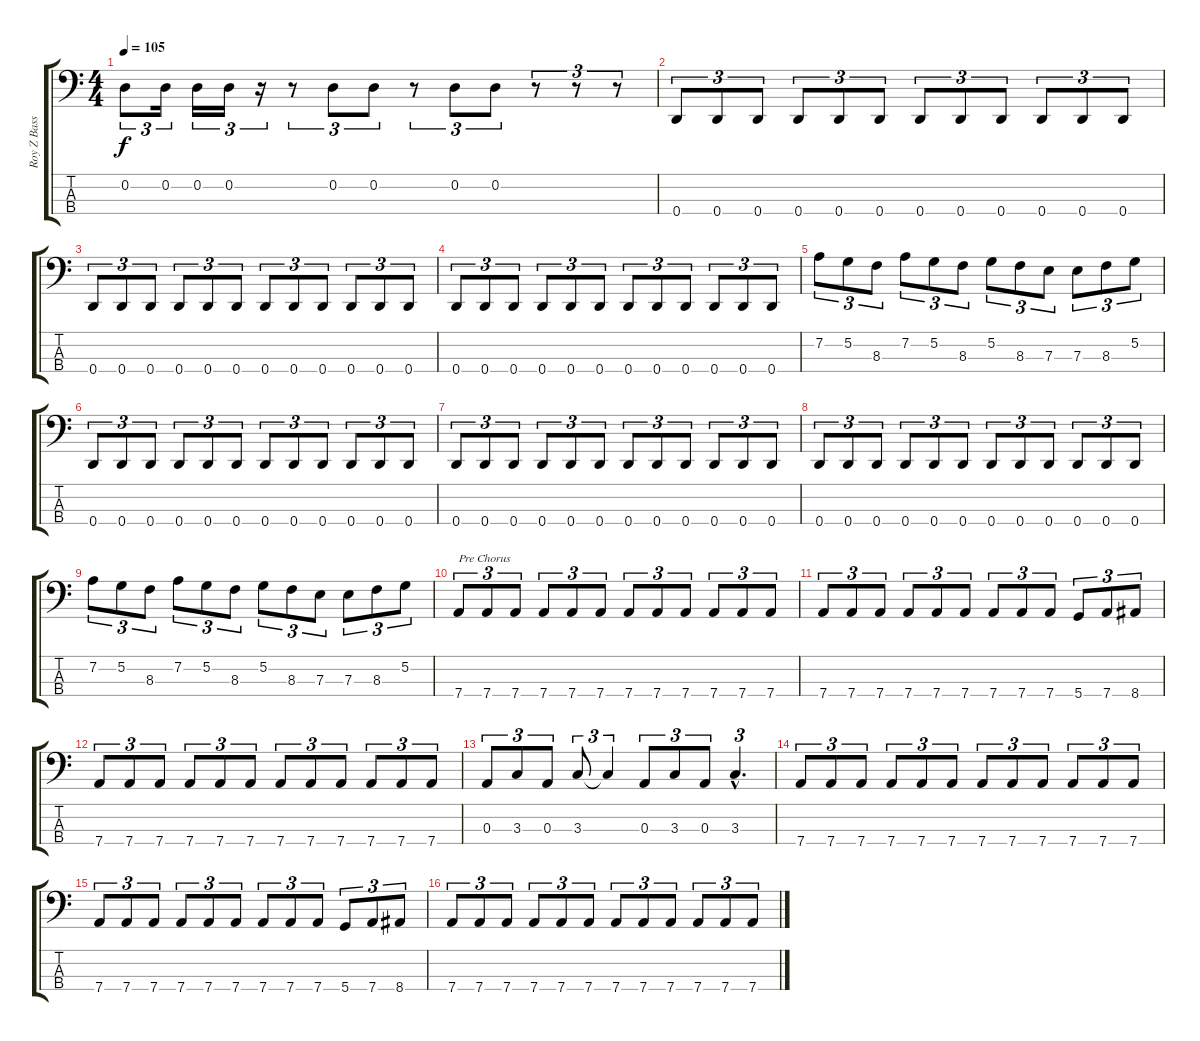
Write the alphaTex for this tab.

\track ("Roy Z Bass" "Roy Z Bass") {instrument electricbasspick}
\staff {score tabs}
\tuning (G2 D2 A1 D1) {hide}
\ts (4 4)
\tempo 105
\clef f4
\ks c
0.2.8{tu (3 2) dy f} 0.2.16{tu (3 2)} 0.2.16{tu (3 2)} 0.2.16{tu (3 2)} r.16{tu (3 2)} r.8{tu (3 2)} 0.2.8{tu (3 2)} 0.2.8{tu (3 2)} r.8{tu (3 2)} 0.2.8{tu (3 2)} 0.2.8{tu (3 2)} r.8{tu (3 2)} r.8{tu (3 2)} r.8{tu (3 2)} |
0.4.8{tu (3 2)} 0.4.8{tu (3 2)} 0.4.8{tu (3 2)} 0.4.8{tu (3 2)} 0.4.8{tu (3 2)} 0.4.8{tu (3 2)} 0.4.8{tu (3 2)} 0.4.8{tu (3 2)} 0.4.8{tu (3 2)} 0.4.8{tu (3 2)} 0.4.8{tu (3 2)} 0.4.8{tu (3 2)} |
0.4.8{tu (3 2)} 0.4.8{tu (3 2)} 0.4.8{tu (3 2)} 0.4.8{tu (3 2)} 0.4.8{tu (3 2)} 0.4.8{tu (3 2)} 0.4.8{tu (3 2)} 0.4.8{tu (3 2)} 0.4.8{tu (3 2)} 0.4.8{tu (3 2)} 0.4.8{tu (3 2)} 0.4.8{tu (3 2)} |
0.4.8{tu (3 2)} 0.4.8{tu (3 2)} 0.4.8{tu (3 2)} 0.4.8{tu (3 2)} 0.4.8{tu (3 2)} 0.4.8{tu (3 2)} 0.4.8{tu (3 2)} 0.4.8{tu (3 2)} 0.4.8{tu (3 2)} 0.4.8{tu (3 2)} 0.4.8{tu (3 2)} 0.4.8{tu (3 2)} |
7.2.8{tu (3 2)} 5.2.8{tu (3 2)} 8.3.8{tu (3 2)} 7.2.8{tu (3 2)} 5.2.8{tu (3 2)} 8.3.8{tu (3 2)} 5.2.8{tu (3 2)} 8.3.8{tu (3 2)} 7.3.8{tu (3 2)} 7.3.8{tu (3 2)} 8.3.8{tu (3 2)} 5.2.8{tu (3 2)} |
0.4.8{tu (3 2)} 0.4.8{tu (3 2)} 0.4.8{tu (3 2)} 0.4.8{tu (3 2)} 0.4.8{tu (3 2)} 0.4.8{tu (3 2)} 0.4.8{tu (3 2)} 0.4.8{tu (3 2)} 0.4.8{tu (3 2)} 0.4.8{tu (3 2)} 0.4.8{tu (3 2)} 0.4.8{tu (3 2)} |
0.4.8{tu (3 2)} 0.4.8{tu (3 2)} 0.4.8{tu (3 2)} 0.4.8{tu (3 2)} 0.4.8{tu (3 2)} 0.4.8{tu (3 2)} 0.4.8{tu (3 2)} 0.4.8{tu (3 2)} 0.4.8{tu (3 2)} 0.4.8{tu (3 2)} 0.4.8{tu (3 2)} 0.4.8{tu (3 2)} |
0.4.8{tu (3 2)} 0.4.8{tu (3 2)} 0.4.8{tu (3 2)} 0.4.8{tu (3 2)} 0.4.8{tu (3 2)} 0.4.8{tu (3 2)} 0.4.8{tu (3 2)} 0.4.8{tu (3 2)} 0.4.8{tu (3 2)} 0.4.8{tu (3 2)} 0.4.8{tu (3 2)} 0.4.8{tu (3 2)} |
7.2.8{tu (3 2)} 5.2.8{tu (3 2)} 8.3.8{tu (3 2)} 7.2.8{tu (3 2)} 5.2.8{tu (3 2)} 8.3.8{tu (3 2)} 5.2.8{tu (3 2)} 8.3.8{tu (3 2)} 7.3.8{tu (3 2)} 7.3.8{tu (3 2)} 8.3.8{tu (3 2)} 5.2.8{tu (3 2)} |
7.4.8{tu (3 2) txt "Pre Chorus"} 7.4.8{tu (3 2)} 7.4.8{tu (3 2)} 7.4.8{tu (3 2)} 7.4.8{tu (3 2)} 7.4.8{tu (3 2)} 7.4.8{tu (3 2)} 7.4.8{tu (3 2)} 7.4.8{tu (3 2)} 7.4.8{tu (3 2)} 7.4.8{tu (3 2)} 7.4.8{tu (3 2)} |
7.4.8{tu (3 2)} 7.4.8{tu (3 2)} 7.4.8{tu (3 2)} 7.4.8{tu (3 2)} 7.4.8{tu (3 2)} 7.4.8{tu (3 2)} 7.4.8{tu (3 2)} 7.4.8{tu (3 2)} 7.4.8{tu (3 2)} 5.4.8{tu (3 2)} 7.4.8{tu (3 2)} 8.4.8{tu (3 2)} |
7.4.8{tu (3 2)} 7.4.8{tu (3 2)} 7.4.8{tu (3 2)} 7.4.8{tu (3 2)} 7.4.8{tu (3 2)} 7.4.8{tu (3 2)} 7.4.8{tu (3 2)} 7.4.8{tu (3 2)} 7.4.8{tu (3 2)} 7.4.8{tu (3 2)} 7.4.8{tu (3 2)} 7.4.8{tu (3 2)} |
0.3.8{tu (3 2)} 3.3.8{tu (3 2)} 0.3.8{tu (3 2)} 3.3.8{tu (3 2)} 3.3{t}.4{tu (3 2)} 0.3.8{tu (3 2)} 3.3.8{tu (3 2)} 0.3.8{tu (3 2)} 3.3{hac}.4{d tu (3 2)} |
7.4.8{tu (3 2)} 7.4.8{tu (3 2)} 7.4.8{tu (3 2)} 7.4.8{tu (3 2)} 7.4.8{tu (3 2)} 7.4.8{tu (3 2)} 7.4.8{tu (3 2)} 7.4.8{tu (3 2)} 7.4.8{tu (3 2)} 7.4.8{tu (3 2)} 7.4.8{tu (3 2)} 7.4.8{tu (3 2)} |
7.4.8{tu (3 2)} 7.4.8{tu (3 2)} 7.4.8{tu (3 2)} 7.4.8{tu (3 2)} 7.4.8{tu (3 2)} 7.4.8{tu (3 2)} 7.4.8{tu (3 2)} 7.4.8{tu (3 2)} 7.4.8{tu (3 2)} 5.4.8{tu (3 2)} 7.4.8{tu (3 2)} 8.4.8{tu (3 2)} |
7.4.8{tu (3 2)} 7.4.8{tu (3 2)} 7.4.8{tu (3 2)} 7.4.8{tu (3 2)} 7.4.8{tu (3 2)} 7.4.8{tu (3 2)} 7.4.8{tu (3 2)} 7.4.8{tu (3 2)} 7.4.8{tu (3 2)} 7.4.8{tu (3 2)} 7.4.8{tu (3 2)} 7.4.8{tu (3 2)}
